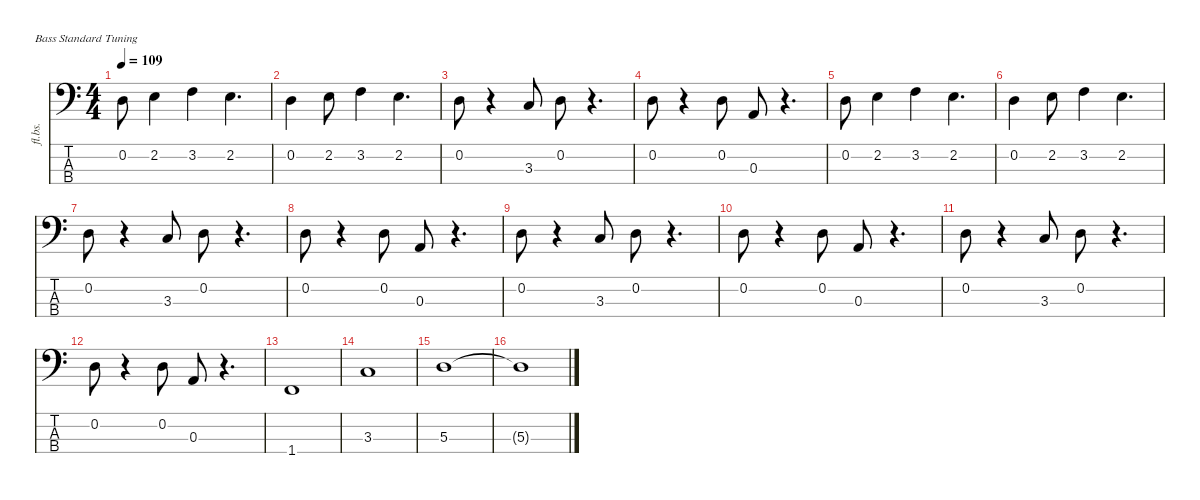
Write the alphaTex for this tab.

\defaultSystemsLayout 4
\hideDynamics
\bracketExtendMode nobrackets
\otherSystemsTrackNameOrientation horizontal
\track ("Bass" "fl.bs.") {instrument fretlessbass}
\staff {score tabs}
\tuning (G2 D2 A1 E1)
\ts (4 4)
\tempo 109
\clef f4
\ks c
0.2.8{dy f} 2.2.4 3.2.4 2.2.4{d} |
0.2.4 2.2.8 3.2.4 2.2.4{d} |
0.2.8 r.4 3.3.8 0.2.8 r.4{d} |
0.2.8 r.4 0.2.8 0.3.8 r.4{d} |
0.2.8 2.2.4 3.2.4 2.2.4{d} |
0.2.4 2.2.8 3.2.4 2.2.4{d} |
0.2.8 r.4 3.3.8 0.2.8 r.4{d} |
0.2.8 r.4 0.2.8 0.3.8 r.4{d} |
0.2.8 r.4 3.3.8 0.2.8 r.4{d} |
0.2.8 r.4 0.2.8 0.3.8 r.4{d} |
0.2.8 r.4 3.3.8 0.2.8 r.4{d} |
0.2.8 r.4 0.2.8 0.3.8 r.4{d} |
1.4.1 |
3.3.1 |
5.3.1 |
5.3{t}.1
